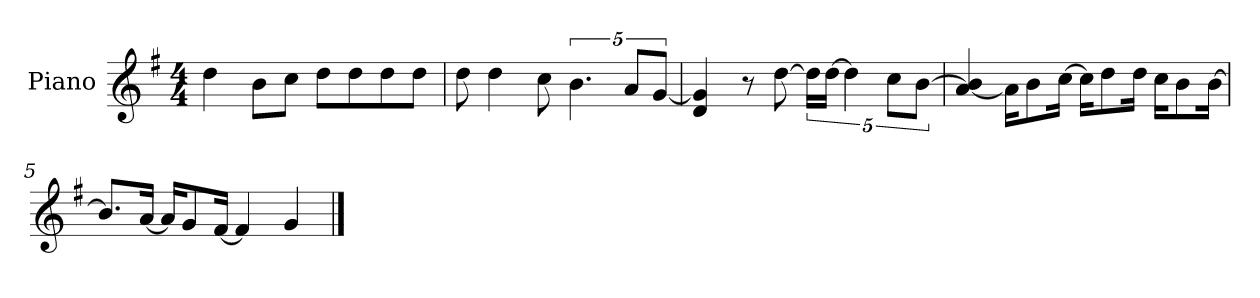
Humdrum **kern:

**kern
*part1
*staff1
*I"Piano
*I'P-no
*clefG2
*k[f#]
*M4/4
*MM90
=1
4dd\
8b\L
8cc\J
8dd\L
8dd\
8dd\
8dd\J
=2
8dd\
4dd\
8cc\
5.b\
10a/L
[10g/J
=3
4d/ 4g/]
8r
[8dd\
20dd\LL]
[20dd\JJ
5dd\]
10cc\L
[10b\J
=4
[4a/ 4b/]
16a\KL]
8b\
[16cc\Jk
16cc\KL]
8dd\
16dd\Jk
16cc\KL
8b\
[16b\Jk
!!LO:LB:g=z
=5
8.b/L]
[16a/Jk
16a/KL]
8g/
[16f#/Jk
4f#/]
4g/
==
*-
